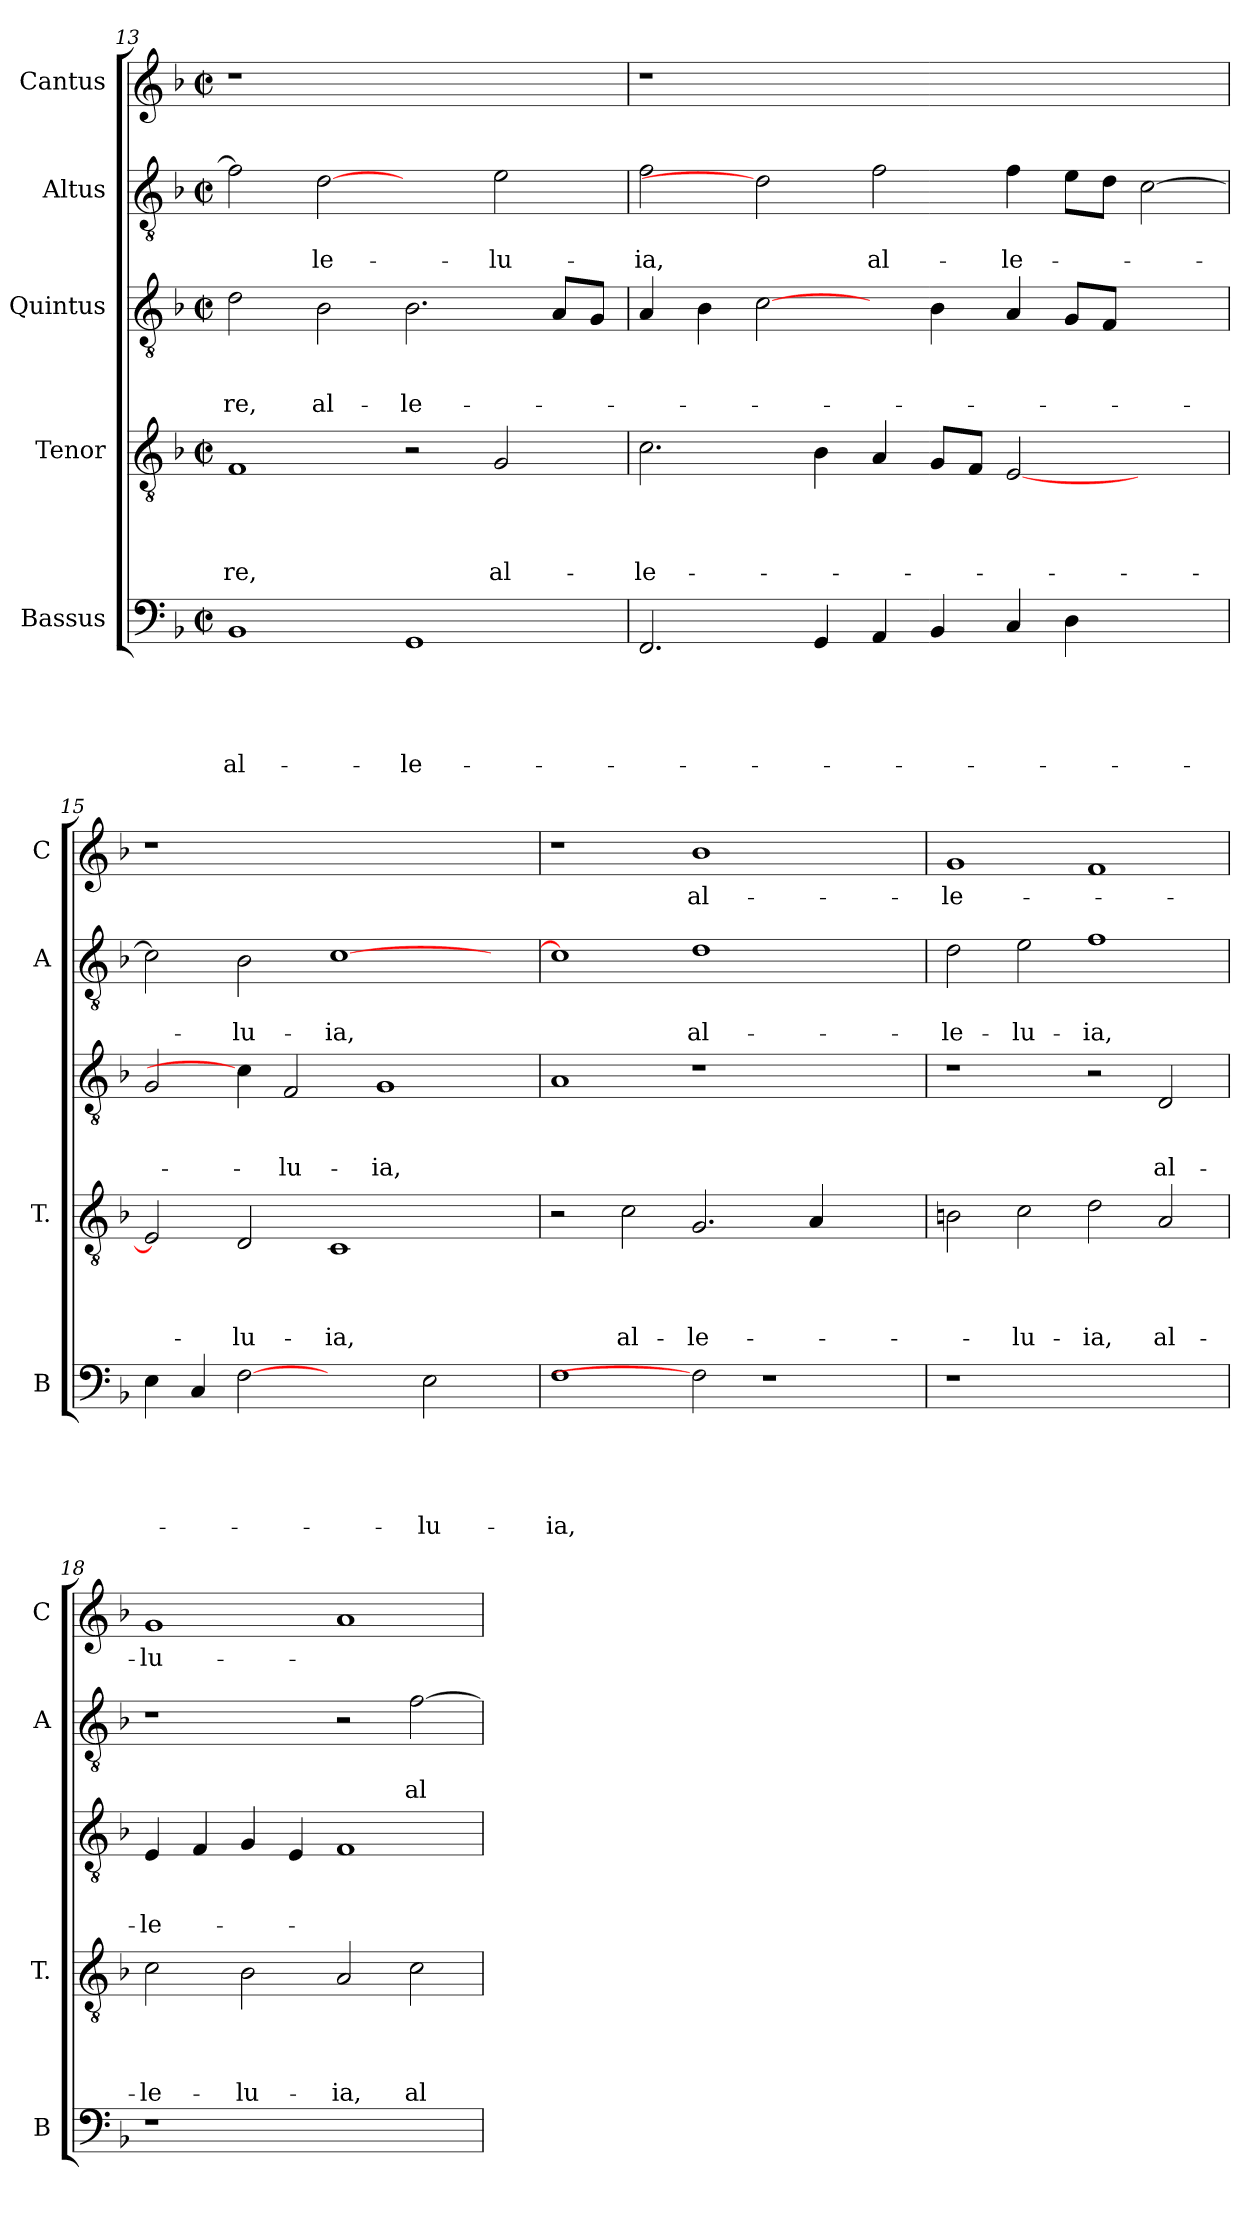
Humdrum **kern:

**kern	**text	**text	**text	**text	**text	**kern	**text	**text	**text	**text	**kern	**text	**text	**text	**kern	**text	**text	**kern	**text
*part5	*part5	*part5	*part5	*part5	*part5	*part4	*part4	*part4	*part4	*part4	*part3	*part3	*part3	*part3	*part2	*part2	*part2	*part1	*part1
*staff5	*staff5	*staff5	*staff5	*staff5	*staff5	*staff4	*staff4	*staff4	*staff4	*staff4	*staff3	*staff3	*staff3	*staff3	*staff2	*staff2	*staff2	*staff1	*staff1
*I"Bassus	*	*	*	*	*	*I"Tenor	*	*	*	*	*I"Quintus	*	*	*	*I"Altus	*	*	*I"Cantus	*
*I'B	*	*	*	*	*	*I'T.	*	*	*	*	*	*	*	*	*I'A	*	*	*I'C	*
*clefF4	*	*	*	*	*	*clefGv2	*	*	*	*	*clefGv2	*	*	*	*clefGv2	*	*	*clefG2	*
*k[b-]	*	*	*	*	*	*k[b-]	*	*	*	*	*k[b-]	*	*	*	*k[b-]	*	*	*k[b-]	*
*F:	*	*	*	*	*	*F:	*	*	*	*	*F:	*	*	*	*F:	*	*	*F:	*
*M2/2	*	*	*	*	*	*M2/2	*	*	*	*	*M2/2	*	*	*	*M2/2	*	*	*M2/2	*
*met(c|)	*	*	*	*	*	*met(c|)	*	*	*	*	*met(c|)	*	*	*	*met(c|)	*	*	*met(c|)	*
=13	=13	=13	=13	=13	=13	=13	=13	=13	=13	=13	=13	=13	=13	=13	=13	=13	=13	=13	=13
!	!	!	!	!	!LO:LY:b	!	!	!	!	!LO:LY:b	!	!	!	!LO:LY:b	!	!	!	!	!
1BB-	.	.	.	.	al-	1F	.	.	.	-re,	2d\	.	.	-re,	2f\]	.	.	1r	.
!	!	!	!	!	!	!	!	!	!	!	!	!	!	!LO:LY:b	!	!	!LO:LY:b	!	!
.	.	.	.	.	.	.	.	.	.	.	2B-\	.	.	al-	[2d	.	-le-	.	.
!	!	!	!	!	!LO:LY:b	!	!	!	!	!	!	!	!	!LO:LY:b	!	!	!	!	!
1GG	.	.	.	.	-le-	2r	.	.	.	.	2.B-\	.	.	-le-	2ryy	.	.	1ryy	.
!	!	!	!	!	!	!	!	!	!	!LO:LY:b	!	!	!	!	!	!	!LO:LY:b	!	!
.	.	.	.	.	.	2G/	.	.	.	al-	.	.	.	.	2e\	.	-lu-	.	.
.	.	.	.	.	.	.	.	.	.	.	8A/L	.	.	.	.	.	.	.	.
.	.	.	.	.	.	.	.	.	.	.	8G/J	.	.	.	.	.	.	.	.
=14	=14	=14	=14	=14	=14	=14	=14	=14	=14	=14	=14	=14	=14	=14	=14	=14	=14	=14	=14
!	!	!	!	!	!	!	!	!	!	!LO:LY:b	!	!	!	!	!	!	!LO:LY:b	!	!
2.FF/	.	.	.	.	.	2.c\	.	.	.	-le-	4A/	.	.	.	2f\	.	-ia,	1r	.
.	.	.	.	.	.	.	.	.	.	.	4B-\	.	.	.	.	.	.	.	.
.	.	.	.	.	.	.	.	.	.	.	[2c\	.	.	.	2d]	.	.	.	.
4GG/	.	.	.	.	.	4B-\	.	.	.	.	.	.	.	.	.	.	.	.	.
!	!	!	!	!	!	!	!	!	!	!	!	!	!	!	!	!	!LO:LY:b	!	!
4AA/	.	.	.	.	.	4A/	.	.	.	.	4ryy	.	.	.	2f\	.	al-	1.ryy	.
4BB-/	.	.	.	.	.	8G/L	.	.	.	.	4B-\	.	.	.	.	.	.	.	.
.	.	.	.	.	.	8F/J	.	.	.	.	.	.	.	.	.	.	.	.	.
!	!	!	!	!	!	!	!	!	!	!	!	!	!	!	!	!	!LO:LY:b	!	!
4C/	.	.	.	.	.	[2E/	.	.	.	.	4A/	.	.	.	4f\	.	-le-	.	.
4D\	.	.	.	.	.	.	.	.	.	.	8G/L	.	.	.	8e\L	.	.	.	.
.	.	.	.	.	.	.	.	.	.	.	8F/J	.	.	.	8d\J	.	.	.	.
2ryy	.	.	.	.	.	2ryy	.	.	.	.	2ryy	.	.	.	[2c\	.	.	.	.
=15	=15	=15	=15	=15	=15	=15	=15	=15	=15	=15	=15	=15	=15	=15	=15	=15	=15	=15	=15
4E\	.	.	.	.	.	2E/]	.	.	.	.	2G/	.	.	.	2c\]	.	.	1r	.
4C/	.	.	.	.	.	.	.	.	.	.	.	.	.	.	.	.	.	.	.
!	!	!	!	!	!	!	!	!	!	!LO:LY:b	!	!	!	!	!	!	!LO:LY:b	!	!
[2F	.	.	.	.	.	2D/	.	.	.	-lu-	4c\]	.	.	.	2B-\	.	-lu-	.	.
!	!	!	!	!	!	!	!	!	!	!	!	!	!	!LO:LY:b	!	!	!	!	!
.	.	.	.	.	.	.	.	.	.	.	2F/	.	.	-lu-	.	.	.	.	.
!	!	!	!	!	!	!	!	!	!	!LO:LY:b	!	!	!	!	!	!	!LO:LY:b	!	!
2ryy	.	.	.	.	.	1C	.	.	.	-ia,	.	.	.	.	[1c	.	-ia,	1ryy	.
!	!	!	!	!	!	!	!	!	!	!	!	!	!	!LO:LY:b	!	!	!	!	!
.	.	.	.	.	.	.	.	.	.	.	1G	.	.	-ia,	.	.	.	.	.
!	!	!	!	!	!LO:LY:b	!	!	!	!	!	!	!	!	!	!	!	!	!	!
2E\	.	.	.	.	-lu-	.	.	.	.	.	.	.	.	.	.	.	.	.	.
4ryy	.	.	.	.	.	4ryy	.	.	.	.	.	.	.	.	4ryy	.	.	4ryy	.
!!LO:LB:g=z
=16	=16	=16	=16	=16	=16	=16	=16	=16	=16	=16	=16	=16	=16	=16	=16	=16	=16	=16	=16
!	!	!	!	!	!LO:LY:b	!	!	!	!	!	!	!	!	!	!	!	!	!	!
1F	.	.	.	.	-ia,	2r	.	.	.	.	1A	.	.	.	1c]	.	.	1r	.
!	!	!	!	!	!	!	!	!	!	!LO:LY:b	!	!	!	!	!	!	!	!	!
.	.	.	.	.	.	2c\	.	.	.	al-	.	.	.	.	.	.	.	.	.
!	!	!	!	!	!	!	!	!	!	!LO:LY:b	!	!	!	!	!	!	!LO:LY:b	!	!LO:LY:b
2F]	.	.	.	.	.	2.G/	.	.	.	-le-	1r	.	.	.	1d	.	al-	1b-	al-
1r	.	.	.	.	.	.	.	.	.	.	.	.	.	.	.	.	.	.	.
.	.	.	.	.	.	4A/	.	.	.	.	.	.	.	.	.	.	.	.	.
.	.	.	.	.	.	2ryy	.	.	.	.	2ryy	.	.	.	2ryy	.	.	2ryy	.
=17	=17	=17	=17	=17	=17	=17	=17	=17	=17	=17	=17	=17	=17	=17	=17	=17	=17	=17	=17
!	!	!	!	!	!	!	!	!	!	!	!	!	!	!	!	!	!LO:LY:b	!	!LO:LY:b
1r	.	.	.	.	.	2Bn\	.	.	.	.	1r	.	.	.	2d\	.	-le-	1g	-le-
!	!	!	!	!	!	!	!	!	!	!LO:LY:b	!	!	!	!	!	!	!LO:LY:b	!	!
.	.	.	.	.	.	2c\	.	.	.	-lu-	.	.	.	.	2e\	.	-lu-	.	.
!	!	!	!	!	!	!	!	!	!	!LO:LY:b	!	!	!	!	!	!	!LO:LY:b	!	!
1ryy	.	.	.	.	.	2d\	.	.	.	-ia,	2r	.	.	.	1f	.	-ia,	1f	.
!	!	!	!	!	!	!	!	!	!	!LO:LY:b	!	!	!	!LO:LY:b	!	!	!	!	!
.	.	.	.	.	.	2A/	.	.	.	al-	2D/	.	.	al-	.	.	.	.	.
=18	=18	=18	=18	=18	=18	=18	=18	=18	=18	=18	=18	=18	=18	=18	=18	=18	=18	=18	=18
!	!	!	!	!	!	!	!	!	!	!LO:LY:b	!	!	!	!LO:LY:b	!	!	!	!	!LO:LY:b
1r	.	.	.	.	.	2c\	.	.	.	-le-	4E/	.	.	-le-	1r	.	.	1g	-lu-
.	.	.	.	.	.	.	.	.	.	.	4F/	.	.	.	.	.	.	.	.
!	!	!	!	!	!	!	!	!	!	!LO:LY:b	!	!	!	!	!	!	!	!	!
.	.	.	.	.	.	2B-\	.	.	.	-lu-	4G/	.	.	.	.	.	.	.	.
.	.	.	.	.	.	.	.	.	.	.	4E/	.	.	.	.	.	.	.	.
!	!	!	!	!	!	!	!	!	!	!LO:LY:b	!	!	!	!	!	!	!	!	!
1ryy	.	.	.	.	.	2A/	.	.	.	-ia,	1F	.	.	.	2r	.	.	1a	.
!	!	!	!	!	!	!	!	!	!	!LO:LY:b	!	!	!	!	!	!	!LO:LY:b	!	!
.	.	.	.	.	.	2c\	.	.	.	al-	.	.	.	.	[2f\	.	al-	.	.
=	=	=	=	=	=	=	=	=	=	=	=	=	=	=	=	=	=	=	=
*-	*-	*-	*-	*-	*-	*-	*-	*-	*-	*-	*-	*-	*-	*-	*-	*-	*-	*-	*-
